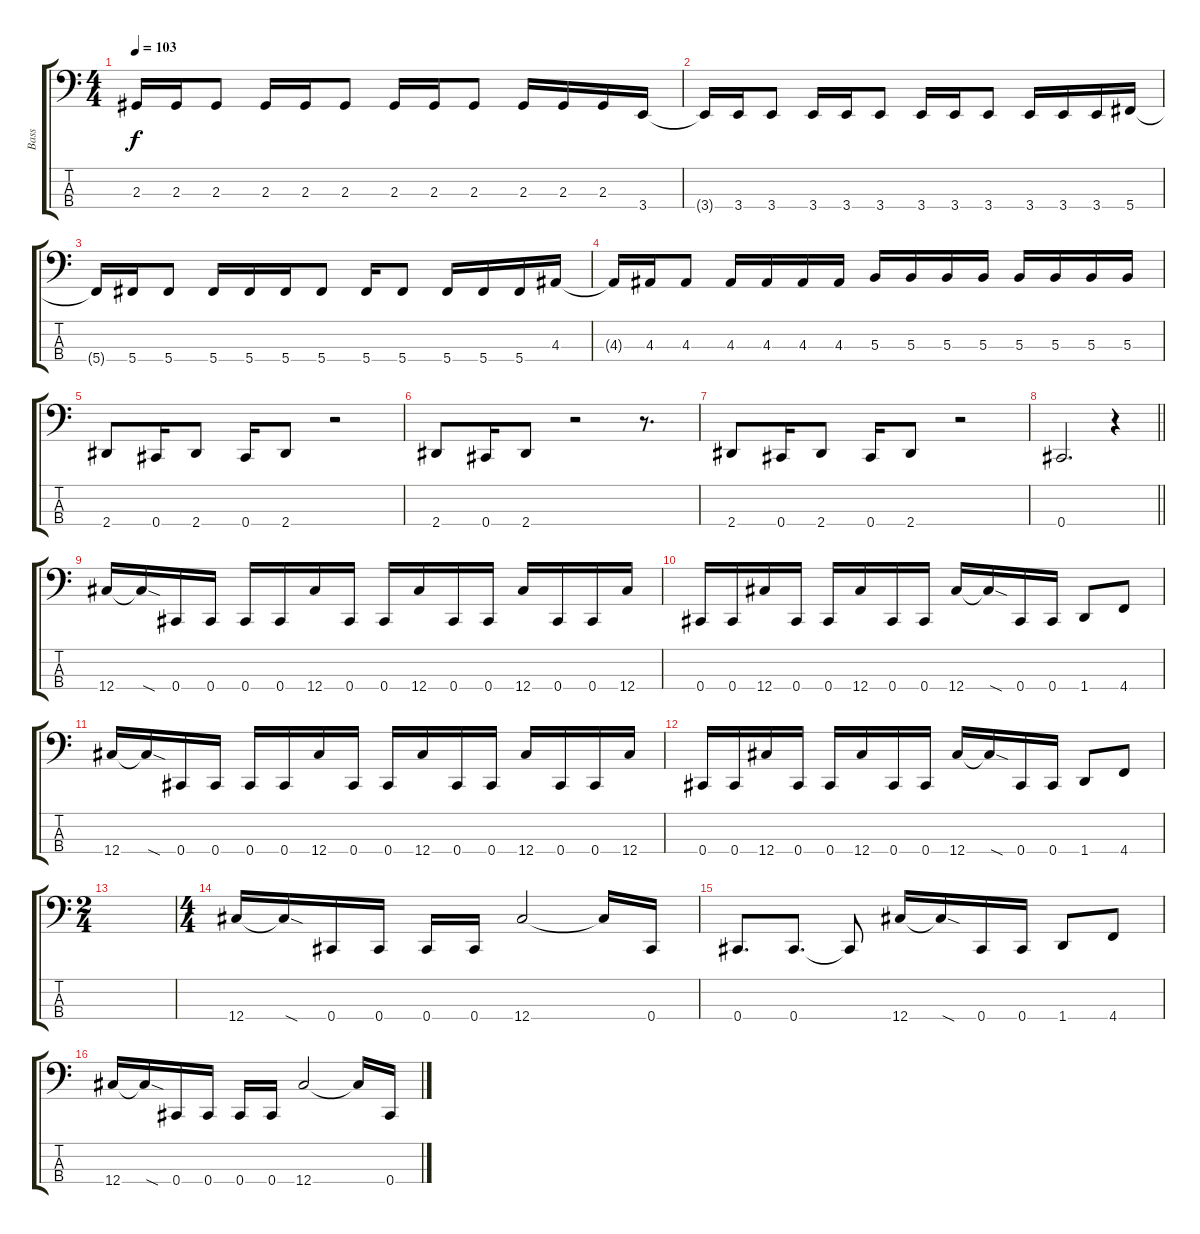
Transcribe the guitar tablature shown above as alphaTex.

\track ("Bass" "Bass") {instrument electricbasspick}
\staff {score tabs}
\tuning (E2 B1 Gb1 Db1) {hide}
\ts (4 4)
\tempo 103
\clef f4
\ks c
2.3{t}.16{dy f} 2.3.16 2.3.8 2.3.16 2.3.16 2.3.8 2.3.16 2.3.16 2.3.8 2.3.16 2.3.16 2.3.16 3.4.16 |
3.4{t}.16 3.4.16 3.4.8 3.4.16 3.4.16 3.4.8 3.4.16 3.4.16 3.4.8 3.4.16 3.4.16 3.4.16 5.4.16 |
5.4{t}.16 5.4.16 5.4.8 5.4.16 5.4.16 5.4.16 5.4.8 5.4.16 5.4.8 5.4.16 5.4.16 5.4.16 4.3.16 |
4.3{t}.16 4.3.16 4.3.8 4.3.16 4.3.16 4.3.16 4.3.16 5.3.16 5.3.16 5.3.16 5.3.16 5.3.16 5.3.16 5.3.16 5.3.16 |
2.4.8 0.4.16 2.4.8 0.4.16 2.4.8 r.2 |
2.4.8 0.4.16 2.4.8 r.2 r.8{d} |
2.4.8 0.4.16 2.4.8 0.4.16 2.4.8 r.2 |
\barLineRight lightlight
0.4.2{d} r.4 |
12.4.16 12.4{sod t}.16 0.4.16 0.4.16 0.4.16 0.4.16 12.4.16 0.4.16 0.4.16 12.4.16 0.4.16 0.4.16 12.4.16 0.4.16 0.4.16 12.4.16 |
0.4.16 0.4.16 12.4.16 0.4.16 0.4.16 12.4.16 0.4.16 0.4.16 12.4.16 12.4{sod t}.16 0.4.16 0.4.16 1.4.8 4.4.8 |
12.4.16 12.4{sod t}.16 0.4.16 0.4.16 0.4.16 0.4.16 12.4.16 0.4.16 0.4.16 12.4.16 0.4.16 0.4.16 12.4.16 0.4.16 0.4.16 12.4.16 |
0.4.16 0.4.16 12.4.16 0.4.16 0.4.16 12.4.16 0.4.16 0.4.16 12.4.16 12.4{sod t}.16 0.4.16 0.4.16 1.4.8 4.4.8 |
\ts (2 4)
|
\ts (4 4)
12.4.16 12.4{sod t}.16 0.4.16 0.4.16 0.4.16 0.4.16 12.4.2 12.4{t}.16 0.4.16 |
0.4.8{d} 0.4.8{d} 0.4{t}.8 12.4.16 12.4{sod t}.16 0.4.16 0.4.16 1.4.8 4.4.8 |
12.4.16 12.4{sod t}.16 0.4.16 0.4.16 0.4.16 0.4.16 12.4.2 12.4{t}.16 0.4.16
